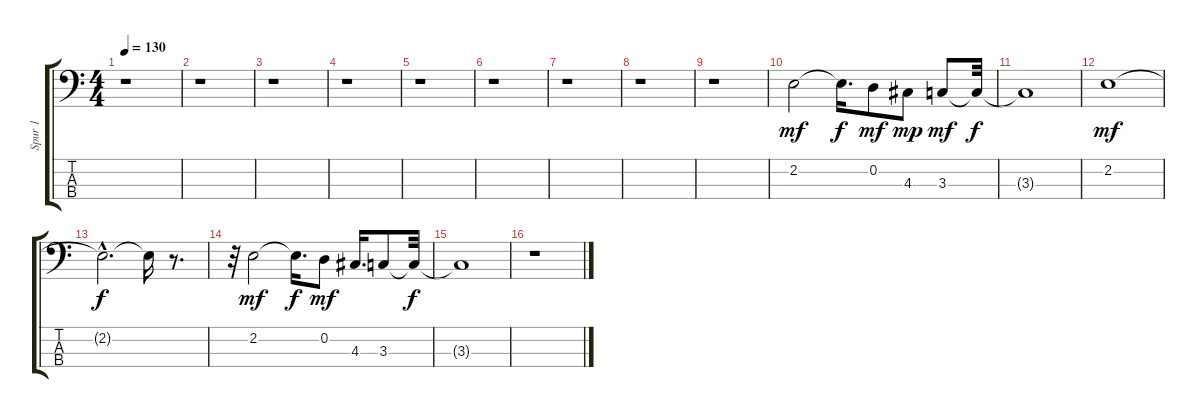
\track ("Spur 1" "Spur 1") {instrument electricbasspick}
\staff {score tabs}
\tuning (G2 D2 A1 E1) {hide}
\ts (4 4)
\tempo 130
\clef f4
\ks c
r.1{dy f} |
r.1 |
r.1 |
r.1 |
r.1 |
r.1 |
r.1 |
r.1 |
r.1 |
2.2.2{dy mf} 2.2{t}.16{d dy f} 0.2.8{dy mf} 4.3.8{dy mp} 3.3.8{dy mf} 3.3{t}.32{dy f} |
3.3{t}.1 |
2.2.1{dy mf} |
2.2{hac t}.2{d dy f} 2.2{t}.16 r.8{d} |
r.32 2.2.2{dy mf} 2.2{t}.16{d dy f} 0.2.8{dy mf} 4.3.16{d} 3.3.8 3.3{t}.32{dy f} |
3.3{t}.1 |
r.1
